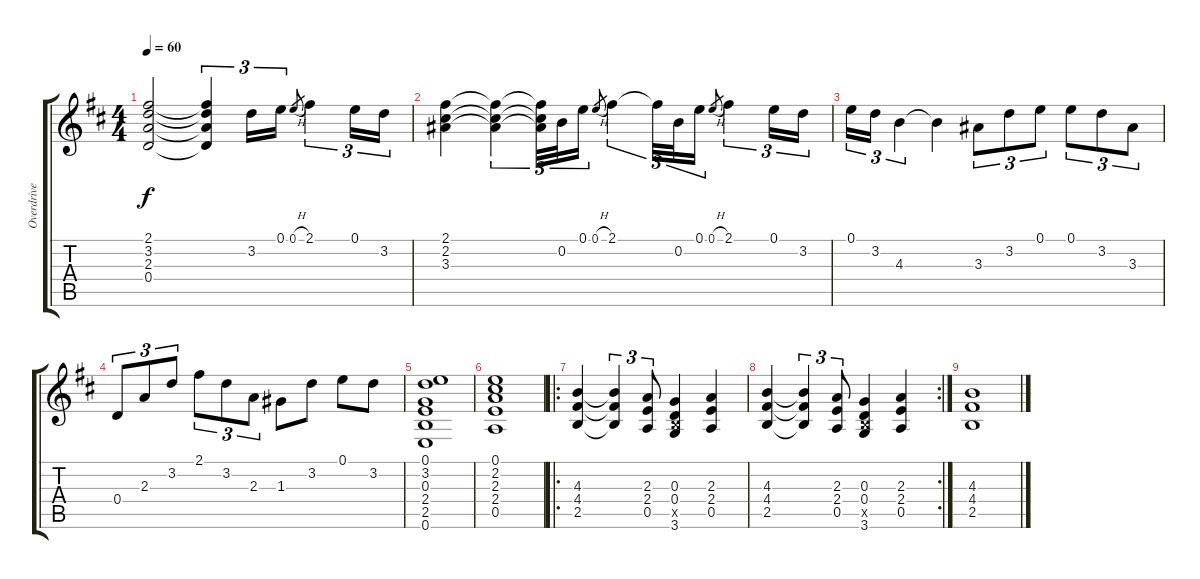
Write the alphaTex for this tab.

\track ("Overdrive" "Overdrive") {instrument distortionguitar}
\staff {score tabs}
\tuning (E4 B3 G3 D3 A2 E2) {hide}
\ts (4 4)
\tempo 60
\clef g2
\ks d
(2.1 3.2 2.3 0.4).2{dy f} (2.1{t} 3.2{t} 2.3{t} 0.4{t}).4{tu (3 2)} 3.2.16{tu (3 2)} 0.1.16{tu (3 2)} 0.1{h}.8{gr} 2.1.4{tu (3 2)} 0.1.16{tu (3 2)} 3.2.16{tu (3 2)} |
(2.1 2.2 3.3).4 (2.1{t} 2.2{t} 3.3{t}).4{tu (3 2)} (2.1{t} 2.2{t} 3.3{t}).32{tu (3 2)} 0.2.32{tu (3 2)} 0.1.16{tu (3 2)} 0.1{h}.8{gr} 2.1.4{tu (3 2)} 2.1{t}.32{tu (3 2)} 0.2.32{tu (3 2)} 0.1.16{tu (3 2)} 0.1{h}.8{gr} 2.1.4{tu (3 2)} 0.1.16{tu (3 2)} 3.2.16{tu (3 2)} |
0.1.16{tu (3 2)} 3.2.16{tu (3 2)} 4.3.4{tu (3 2)} 4.3{t}.4 3.3.8{tu (3 2)} 3.2.8{tu (3 2)} 0.1.8{tu (3 2)} 0.1.8{tu (3 2)} 3.2.8{tu (3 2)} 3.3.8{tu (3 2)} |
0.4.8{tu (3 2)} 2.3.8{tu (3 2)} 3.2.8{tu (3 2)} 2.1.8{tu (3 2)} 3.2.8{tu (3 2)} 2.3.8{tu (3 2)} 1.3.8 3.2.8 0.1.8 3.2.8 |
(0.1 3.2 0.3 2.4 2.5 0.6).1 |
(0.1 2.2 2.3 2.4 0.5).1 |
\ro
(4.3 4.4 2.5).4 (4.3{t} 4.4{t} 2.5{t}).4{tu (3 2)} (2.3 2.4 0.5).8{tu (3 2)} (0.3 0.4 2.5{x} 3.6).4 (2.3 2.4 0.5).4 |
\rc 2
(4.3 4.4 2.5).4 (4.3{t} 4.4{t} 2.5{t}).4{tu (3 2)} (2.3 2.4 0.5).8{tu (3 2)} (0.3 0.4 2.5{x} 3.6).4 (2.3 2.4 0.5).4 |
(4.3 4.4 2.5).1
